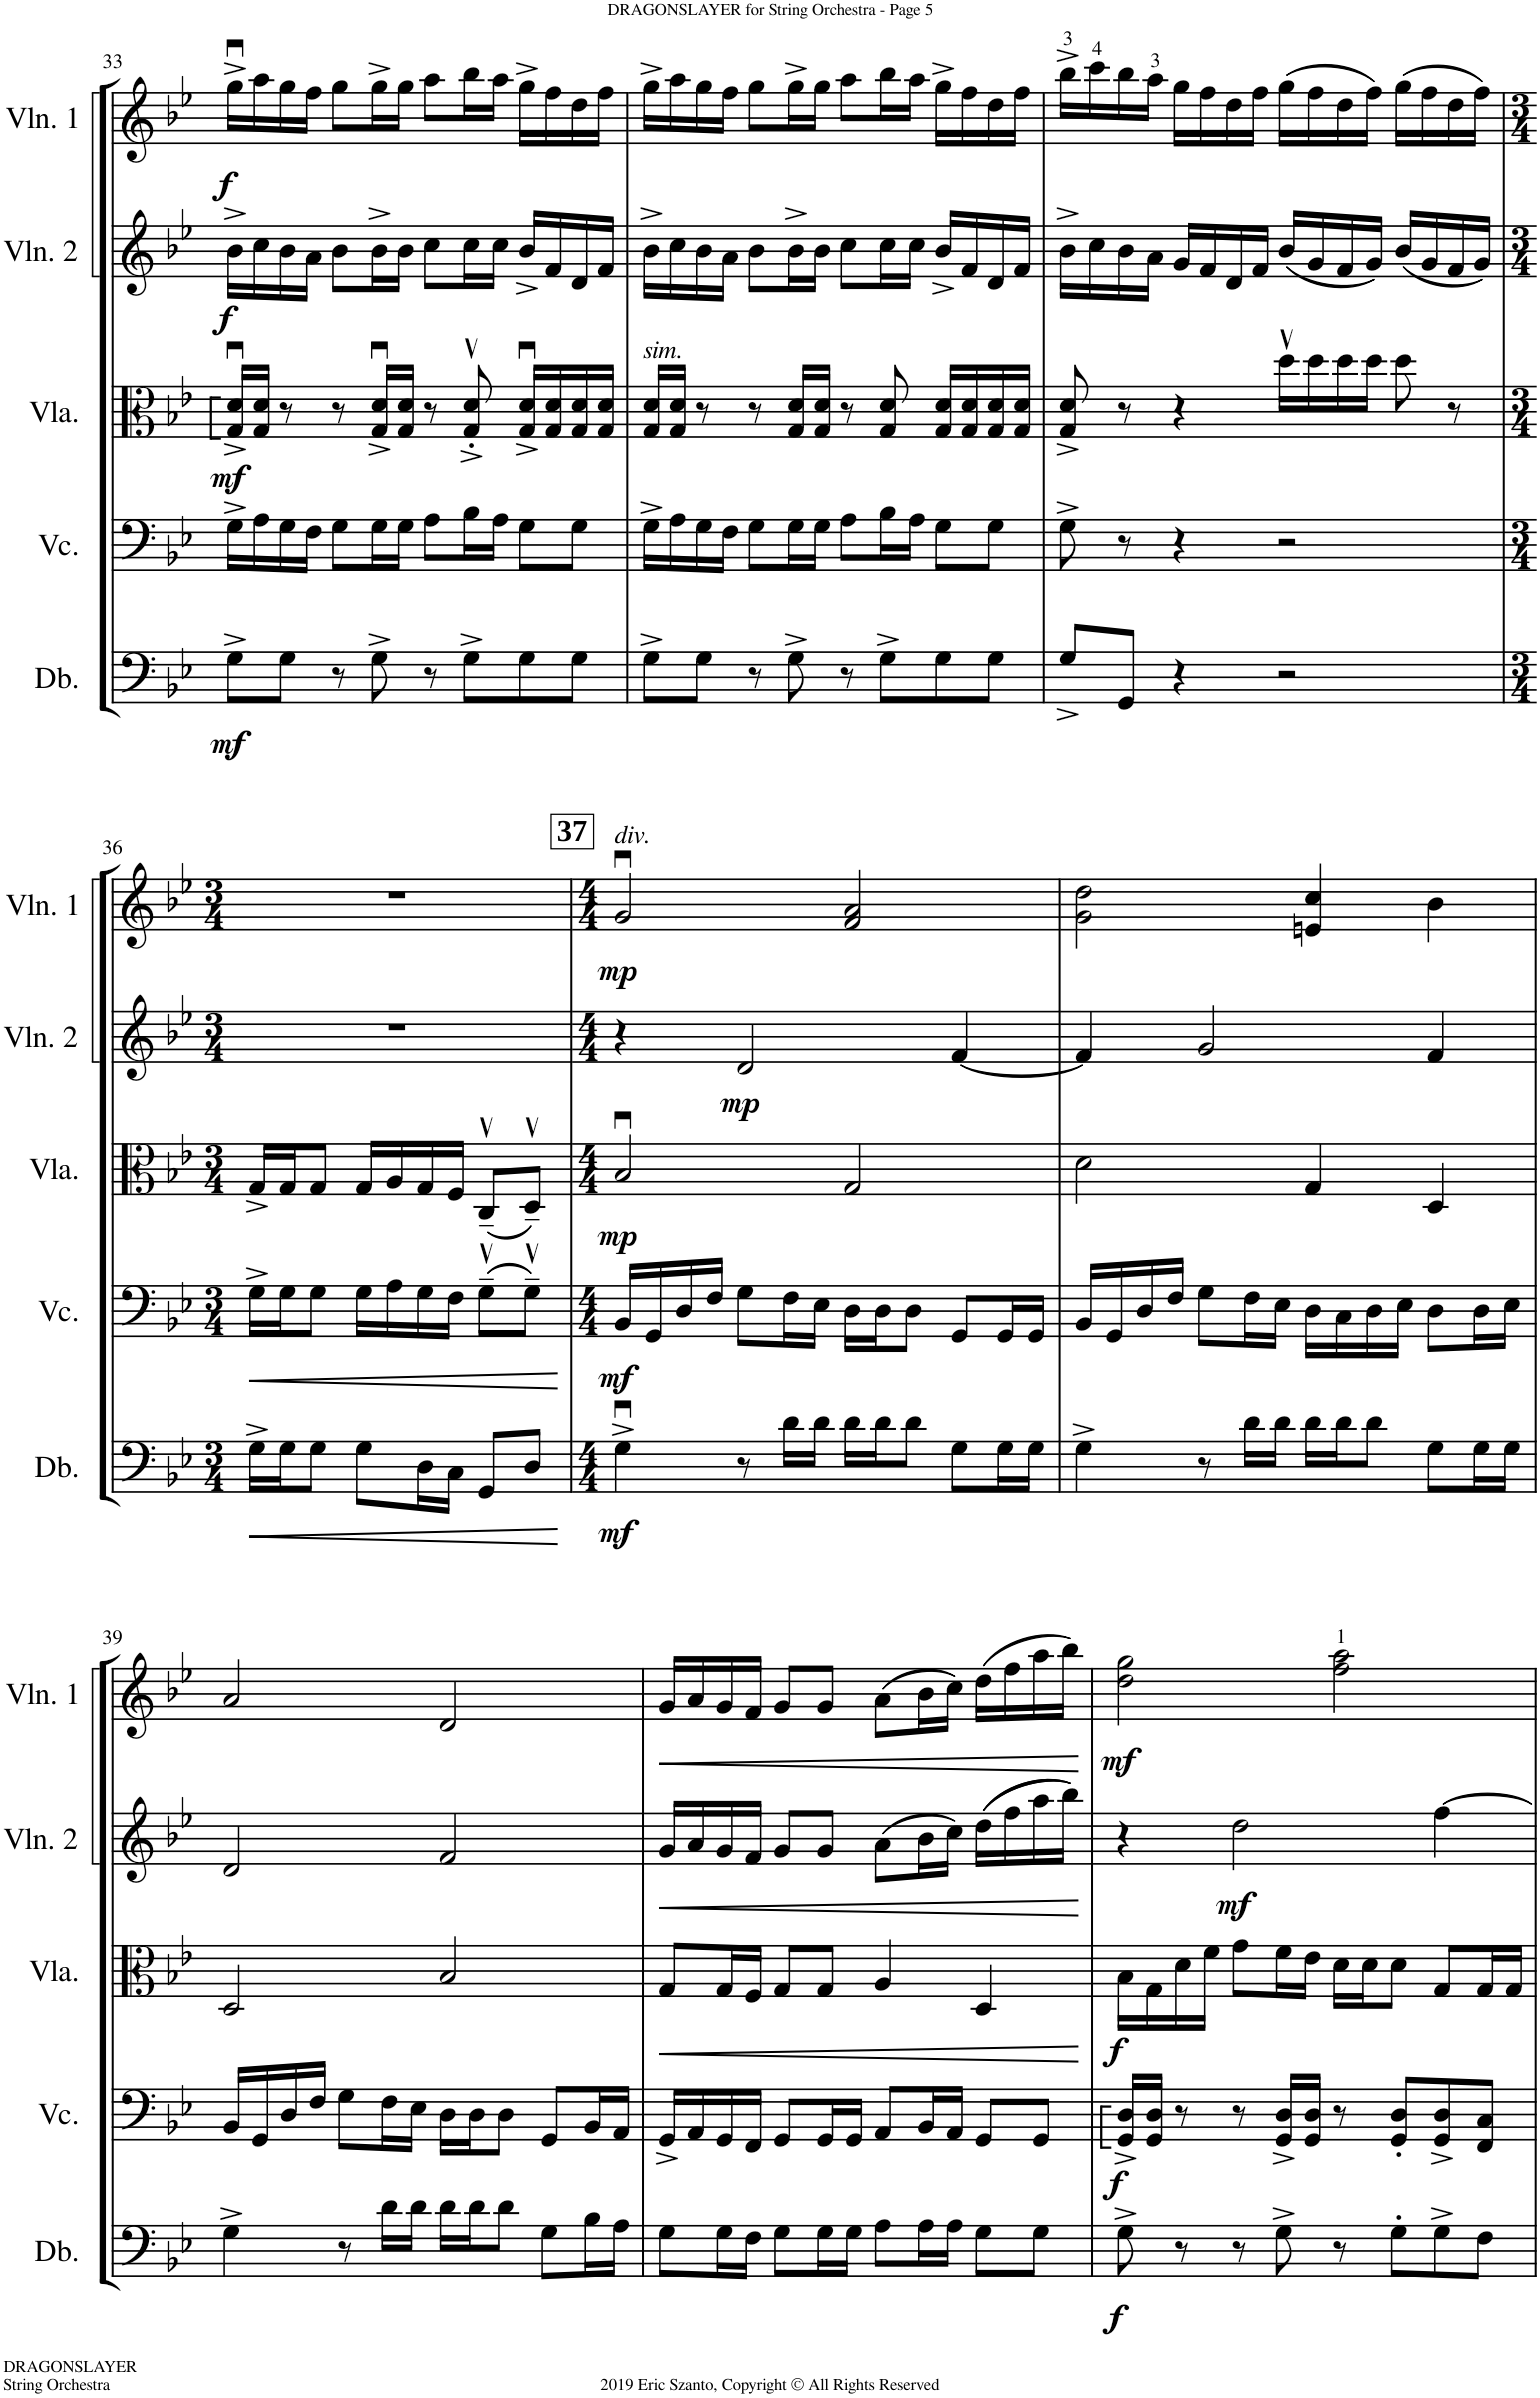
**kern	**dynam	**kern	**dynam	**kern	**dynam	**kern	**dynam	**kern	**dynam
*part5	*part5	*part4	*part4	*part3	*part3	*part2	*part2	*part1	*part1
*staff5	*staff5	*staff4	*staff4	*staff3	*staff3	*staff2	*staff2	*staff1	*staff1
*I"Double Bass	*	*I"Cello	*	*I"Viola	*	*I"Violin 2	*	*I"Violin 1	*
*I'Db.	*	*	*	*I'Vla.	*	*I'Vln. 2	*	*I'Vln. 1	*
!!LO:PB:g=z
*clefF4	*	*clefF4	*	*clefC3	*	*clefG2	*	*clefG2	*
*Trd7c12	*	*	*	*	*	*	*	*	*
*k[b-e-]	*	*k[b-e-]	*	*k[b-e-]	*	*k[b-e-]	*	*k[b-e-]	*
*M4/4	*	*M4/4	*	*M4/4	*	*M4/4	*	*M4/4	*
*met(c)	*	*met(c)	*	*met(c)	*	*met(c)	*	*met(c)	*
=33	=33	=33	=33	=33	=33	=33	=33	=33	=33
!	!LO:DY:b	!	!	!	!LO:DY:b	!	!LO:DY:b	!	!LO:DY:b
8G^\L	mf	16G^\LL	.	16G/u^ 16d/u^LL	mf	16b-^\LL	f	16ggu^\LL	f
.	.	16A\	.	16G/ 16d/JJ	.	16cc\	.	16aa\	.
8G\J	.	16G\	.	8r	.	16b-\	.	16gg\	.
.	.	16F\JJ	.	.	.	16a\JJ	.	16ff\JJ	.
8r	.	8G\L	.	8r	.	8b-\L	.	8gg\L	.
8G^\	.	16G\L	.	16G/u^ 16d/u^LL	.	16b-^\L	.	16gg^\L	.
.	.	16G\JJ	.	16G/ 16d/JJ	.	16b-\JJ	.	16gg\JJ	.
8r	.	8A\L	.	8r	.	8cc\L	.	8aa\L	.
8G^\L	.	16B-\L	.	8G/v'^ 8d/v'^	.	16cc\L	.	16bb-\L	.
.	.	16A\JJ	.	.	.	16cc\JJ	.	16aa\JJ	.
8G\	.	8G\L	.	16G/u^ 16d/u^LL	.	16b-^/LL	.	16gg^\LL	.
.	.	.	.	16G/ 16d/	.	16f/	.	16ff\	.
8G\J	.	8G\J	.	16G/ 16d/	.	16d/	.	16dd\	.
.	.	.	.	16G/ 16d/JJ	.	16f/JJ	.	16ff\JJ	.
=34	=34	=34	=34	=34	=34	=34	=34	=34	=34
!	!	!	!	!LO:TX:a:i:t=sim.	!	!	!	!	!
8G^\L	.	16G^\LL	.	16G/^ 16d/^LL	.	16b-^\LL	.	16gg^\LL	.
.	.	16A\	.	16G/ 16d/JJ	.	16cc\	.	16aa\	.
8G\J	.	16G\	.	8r	.	16b-\	.	16gg\	.
.	.	16F\JJ	.	.	.	16a\JJ	.	16ff\JJ	.
8r	.	8G\L	.	8r	.	8b-\L	.	8gg\L	.
8G^\	.	16G\L	.	16G/^ 16d/^LL	.	16b-^\L	.	16gg^\L	.
.	.	16G\JJ	.	16G/ 16d/JJ	.	16b-\JJ	.	16gg\JJ	.
8r	.	8A\L	.	8r	.	8cc\L	.	8aa\L	.
8G^\L	.	16B-\L	.	8G/'^ 8d/'^	.	16cc\L	.	16bb-\L	.
.	.	16A\JJ	.	.	.	16cc\JJ	.	16aa\JJ	.
8G\	.	8G\L	.	16G/^ 16d/^LL	.	16b-^/LL	.	16gg^\LL	.
.	.	.	.	16G/ 16d/	.	16f/	.	16ff\	.
8G\J	.	8G\J	.	16G/ 16d/	.	16d/	.	16dd\	.
.	.	.	.	16G/ 16d/JJ	.	16f/JJ	.	16ff\JJ	.
=35	=35	=35	=35	=35	=35	=35	=35	=35	=35
8G^/L	.	8G^\	.	8G/^ 8d/^	.	16b-^\LL	.	16bb-^\LL	.
.	.	.	.	.	.	16cc\	.	16ccc\	.
8GG/J	.	8r	.	8r	.	16b-\	.	16bb-\	.
.	.	.	.	.	.	16a\JJ	.	16aa\JJ	.
4r	.	4r	.	4r	.	16g/LL	.	16gg\LL	.
.	.	.	.	.	.	16f/	.	16ff\	.
.	.	.	.	.	.	16d/	.	16dd\	.
.	.	.	.	.	.	16f/JJ	.	16ff\JJ	.
2r	.	2r	.	16ddv\LL	.	(16b-/LL	.	(16gg\LL	.
.	.	.	.	16dd\	.	16g/	.	16ff\	.
.	.	.	.	16dd\	.	16f/	.	16dd\	.
.	.	.	.	16dd\JJ	.	16g/JJ)	.	16ff\JJ)	.
.	.	.	.	8dd\	.	(16b-/LL	.	(16gg\LL	.
.	.	.	.	.	.	16g/	.	16ff\	.
.	.	.	.	8r	.	16f/	.	16dd\	.
.	.	.	.	.	.	16g/JJ)	.	16ff\JJ)	.
!!LO:LB:g=z
=36	=36	=36	=36	=36	=36	=36	=36	=36	=36
*M3/4	*	*M3/4	*	*M3/4	*	*M3/4	*	*M3/4	*
!	!LO:HP:b	!	!LO:HP:b	!	!	!	!	!	!
16G^\LL	<	16G^\LL	<	16G^/LL	.	2.r	.	2.r	.
16G\J	.	16G\J	.	16G/J	.	.	.	.	.
8G\J	.	8G\J	.	8G/J	.	.	.	.	.
8G\L	.	16G\LL	.	16G/LL	.	.	.	.	.
.	.	16A\	.	16A/	.	.	.	.	.
16D\L	.	16G\	.	16G/	.	.	.	.	.
16C\JJ	.	16F\JJ	.	16F/JJ	.	.	.	.	.
8GG/L	.	(8Gv~\L	.	(8Cv~/L	.	.	.	.	.
8D/J	.	8Gv~\J)	.	8Dv~/J)	.	.	.	.	.
.	[	.	[	.	.	.	.	.	.
!!LO:REH:place=s1:a:B:cj:fs=12:t=37
=37	=37	=37	=37	=37	=37	=37	=37	=37	=37
*M4/4	*	*M4/4	*	*M4/4	*	*M4/4	*	*M4/4	*
!	!	!	!	!	!	!	!	!LO:TX:a:i:t=div.	!
!	!LO:DY:b	!	!LO:DY:b	!	!LO:DY:b	!	!	!	!LO:DY:b
4Gu^\	mf	16BB-/LL	mf	2B-u/	mp	4r	.	2gu/	mp
.	.	16GG/	.	.	.	.	.	.	.
.	.	16D/	.	.	.	.	.	.	.
.	.	16F/JJ	.	.	.	.	.	.	.
!	!	!	!	!	!	!	!LO:DY:b	!	!
8r	.	8G\L	.	.	.	2d/	mp	.	.
16d\LL	.	16F\L	.	.	.	.	.	.	.
16d\JJ	.	16E-\JJ	.	.	.	.	.	.	.
16d\LL	.	16D\LL	.	2G/	.	.	.	2f/ 2a/	.
16d\J	.	16D\J	.	.	.	.	.	.	.
8d\J	.	8D\J	.	.	.	.	.	.	.
8G\L	.	8GG/L	.	.	.	[4f/	.	.	.
16G\L	.	16GG/L	.	.	.	.	.	.	.
16G\JJ	.	16GG/JJ	.	.	.	.	.	.	.
=38	=38	=38	=38	=38	=38	=38	=38	=38	=38
4G^\	.	16BB-/LL	.	2d\	.	4f/]	.	2g\ 2dd\	.
.	.	16GG/	.	.	.	.	.	.	.
.	.	16D/	.	.	.	.	.	.	.
.	.	16F/JJ	.	.	.	.	.	.	.
8r	.	8G\L	.	.	.	2g/	.	.	.
16d\LL	.	16F\L	.	.	.	.	.	.	.
16d\JJ	.	16E-\JJ	.	.	.	.	.	.	.
16d\LL	.	16D\LL	.	4G/	.	.	.	4en/ 4cc/	.
16d\J	.	16C\	.	.	.	.	.	.	.
8d\J	.	16D\	.	.	.	.	.	.	.
.	.	16E-\JJ	.	.	.	.	.	.	.
8G\L	.	8D\L	.	4D/	.	4f/	.	4b-\	.
16G\L	.	16D\L	.	.	.	.	.	.	.
16G\JJ	.	16E-\JJ	.	.	.	.	.	.	.
!!LO:LB:g=z
=39	=39	=39	=39	=39	=39	=39	=39	=39	=39
4G^\	.	16BB-/LL	.	2D/	.	2d/	.	2a/	.
.	.	16GG/	.	.	.	.	.	.	.
.	.	16D/	.	.	.	.	.	.	.
.	.	16F/JJ	.	.	.	.	.	.	.
8r	.	8G\L	.	.	.	.	.	.	.
16d\LL	.	16F\L	.	.	.	.	.	.	.
16d\JJ	.	16E-\JJ	.	.	.	.	.	.	.
16d\LL	.	16D\LL	.	2B-/	.	2f/	.	2d/	.
16d\J	.	16D\J	.	.	.	.	.	.	.
8d\J	.	8D\J	.	.	.	.	.	.	.
8G\L	.	8GG/L	.	.	.	.	.	.	.
16B-\L	.	16BB-/L	.	.	.	.	.	.	.
16A\JJ	.	16AA/JJ	.	.	.	.	.	.	.
=40	=40	=40	=40	=40	=40	=40	=40	=40	=40
!	!	!	!	!	!LO:HP:b	!	!LO:HP:b	!	!LO:HP:b
8G\L	.	16GG^/LL	.	8G/L	<	16g/LL	<	16g/LL	<
.	.	16AA/	.	.	.	16a/	.	16a/	.
16G\L	.	16GG/	.	16G/L	.	16g/	.	16g/	.
16F\JJ	.	16FF/JJ	.	16F/JJ	.	16f/JJ	.	16f/JJ	.
8G\L	.	8GG/L	.	8G/L	.	8g/L	.	8g/L	.
16G\L	.	16GG/L	.	8G/J	.	8g/J	.	8g/J	.
16G\JJ	.	16GG/JJ	.	.	.	.	.	.	.
8A\L	.	8AA/L	.	4A/	.	(8a\L	.	(8a\L	.
16A\L	.	16BB-/L	.	.	.	16b-\L	.	16b-\L	.
16A\JJ	.	16AA/JJ	.	.	.	16cc\JJ)	.	16cc\JJ)	.
8G\L	.	8GG/L	.	4D/	.	((16dd\LL	.	(16dd\LL	.
.	.	.	.	.	.	16ff\	.	16ff\	.
8G\J	.	8GG/J	.	.	.	16aa\	.	16aa\	.
.	.	.	.	.	.	16bb-\JJ))	.	16bb-\JJ)	.
.	.	.	.	.	[	.	[	.	[
=41	=41	=41	=41	=41	=41	=41	=41	=41	=41
!	!LO:DY:b	!	!LO:DY:b	!	!LO:DY:b	!	!	!	!LO:DY:b
8G^\	f	16GG/^ 16D/^LL	f	16B-\LL	f	4r	.	2dd\ 2gg\	mf
.	.	16GG/ 16D/JJ	.	16G\	.	.	.	.	.
8r	.	8r	.	16d\	.	.	.	.	.
.	.	.	.	16f\JJ	.	.	.	.	.
!	!	!	!	!	!	!	!LO:DY:b	!	!
8r	.	8r	.	8g\L	.	2dd\	mf	.	.
8G^\	.	16GG/^ 16D/^LL	.	16f\L	.	.	.	.	.
.	.	16GG/ 16D/JJ	.	16e-\JJ	.	.	.	.	.
8r	.	8r	.	16d\LL	.	.	.	2ff\ 2aa\	.
.	.	.	.	16d\J	.	.	.	.	.
8G'\L	.	8GG/' 8D/'L	.	8d\J	.	.	.	.	.
8G^\	.	8GG/^ 8D/^	.	8G/L	.	[4ff\	.	.	.
8F\J	.	8FF/ 8C/J	.	16G/L	.	.	.	.	.
.	.	.	.	16G/JJ	.	.	.	.	.
=	=	=	=	=	=	=	=	=	=
*-	*-	*-	*-	*-	*-	*-	*-	*-	*-
